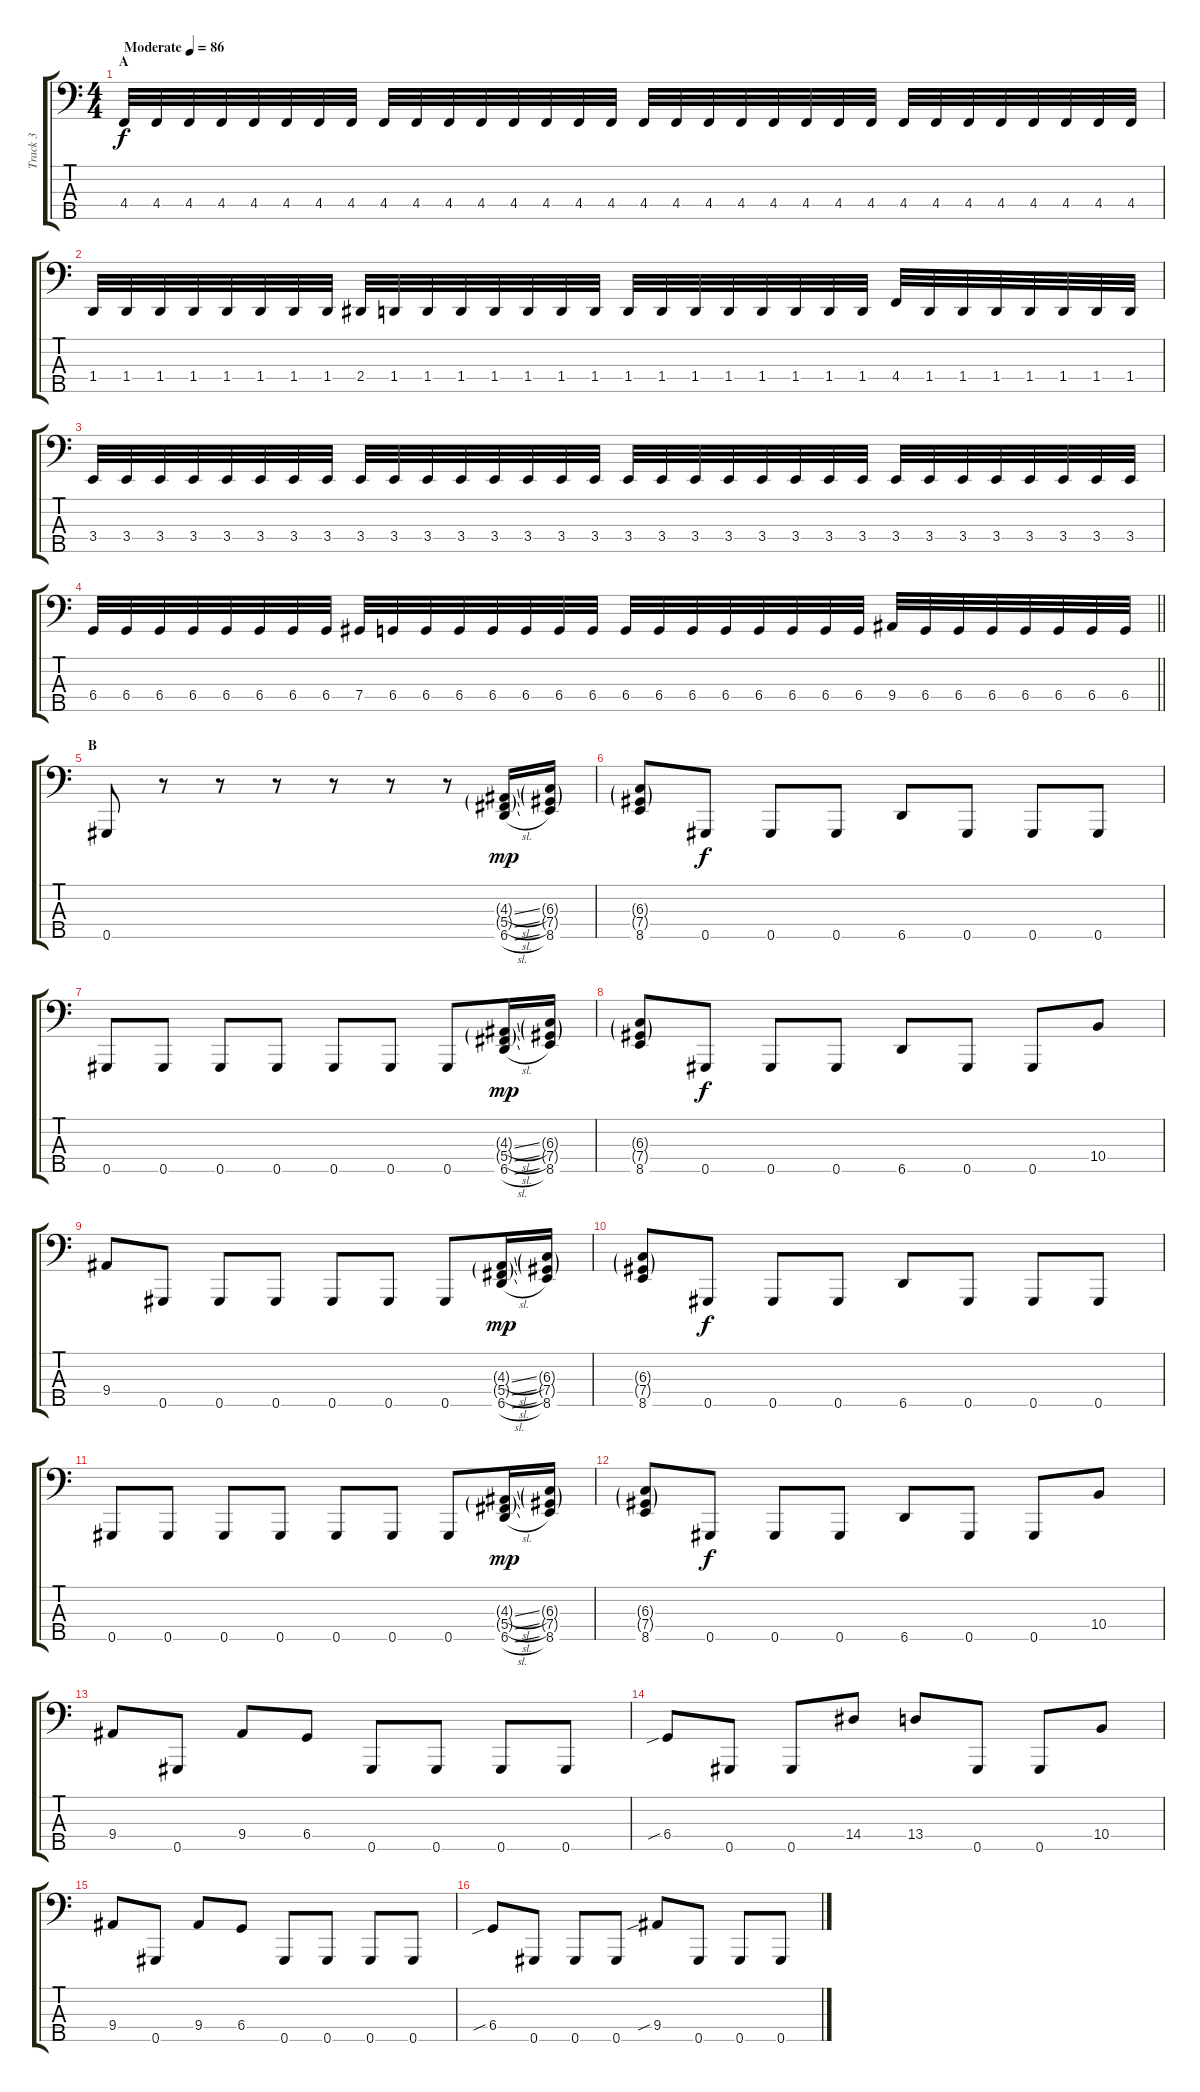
\track ("Track 3" "Track 3") {instrument electricbassfinger}
\staff {score tabs}
\tuning (E2 B1 Gb1 Db1 Ab0) {hide}
\ts (4 4)
\section ("" "A")
\tempo (86 "Moderate")
\clef f4
\ks c
4.4.32{dy f instrument electricbassfinger} 4.4.32 4.4.32 4.4.32 4.4.32 4.4.32 4.4.32 4.4.32 4.4.32 4.4.32 4.4.32 4.4.32 4.4.32 4.4.32 4.4.32 4.4.32 4.4.32 4.4.32 4.4.32 4.4.32 4.4.32 4.4.32 4.4.32 4.4.32 4.4.32 4.4.32 4.4.32 4.4.32 4.4.32 4.4.32 4.4.32 4.4.32 |
1.4.32 1.4.32 1.4.32 1.4.32 1.4.32 1.4.32 1.4.32 1.4.32 2.4.32 1.4.32 1.4.32 1.4.32 1.4.32 1.4.32 1.4.32 1.4.32 1.4.32 1.4.32 1.4.32 1.4.32 1.4.32 1.4.32 1.4.32 1.4.32 4.4.32 1.4.32 1.4.32 1.4.32 1.4.32 1.4.32 1.4.32 1.4.32 |
3.4.32 3.4.32 3.4.32 3.4.32 3.4.32 3.4.32 3.4.32 3.4.32 3.4.32 3.4.32 3.4.32 3.4.32 3.4.32 3.4.32 3.4.32 3.4.32 3.4.32 3.4.32 3.4.32 3.4.32 3.4.32 3.4.32 3.4.32 3.4.32 3.4.32 3.4.32 3.4.32 3.4.32 3.4.32 3.4.32 3.4.32 3.4.32 |
\barLineRight lightlight
6.4.32 6.4.32 6.4.32 6.4.32 6.4.32 6.4.32 6.4.32 6.4.32 7.4.32 6.4.32 6.4.32 6.4.32 6.4.32 6.4.32 6.4.32 6.4.32 6.4.32 6.4.32 6.4.32 6.4.32 6.4.32 6.4.32 6.4.32 6.4.32 9.4.32 6.4.32 6.4.32 6.4.32 6.4.32 6.4.32 6.4.32 6.4.32 |
\section ("" "B")
0.5.8 r.8 r.8 r.8 r.8 r.8 r.8 (4.3{sl g} 5.4{sl g} 6.5{sl}).16{dy mp} (6.3{g} 7.4{g} 8.5).16 |
(6.3{g} 7.4{g} 8.5).8 0.5.8{dy f} 0.5.8 0.5.8 6.5.8 0.5.8 0.5.8 0.5.8 |
0.5.8 0.5.8 0.5.8 0.5.8 0.5.8 0.5.8 0.5.8 (4.3{sl g} 5.4{sl g} 6.5{sl}).16{dy mp} (6.3{g} 7.4{g} 8.5).16 |
(6.3{g} 7.4{g} 8.5).8 0.5.8{dy f} 0.5.8 0.5.8 6.5.8 0.5.8 0.5.8 10.4.8 |
9.4.8 0.5.8 0.5.8 0.5.8 0.5.8 0.5.8 0.5.8 (4.3{sl g} 5.4{sl g} 6.5{sl}).16{dy mp} (6.3{g} 7.4{g} 8.5).16 |
(6.3{g} 7.4{g} 8.5).8 0.5.8{dy f} 0.5.8 0.5.8 6.5.8 0.5.8 0.5.8 0.5.8 |
0.5.8 0.5.8 0.5.8 0.5.8 0.5.8 0.5.8 0.5.8 (4.3{sl g} 5.4{sl g} 6.5{sl}).16{dy mp} (6.3{g} 7.4{g} 8.5).16 |
(6.3{g} 7.4{g} 8.5).8 0.5.8{dy f} 0.5.8 0.5.8 6.5.8 0.5.8 0.5.8 10.4.8 |
9.4.8 0.5.8 9.4.8 6.4.8 0.5.8 0.5.8 0.5.8 0.5.8 |
6.4{sib}.8 0.5.8 0.5.8 14.4.8 13.4.8 0.5.8 0.5.8 10.4.8 |
9.4.8 0.5.8 9.4.8 6.4.8 0.5.8 0.5.8 0.5.8 0.5.8 |
6.4{sib}.8 0.5.8 0.5.8 0.5.8 9.4{sib}.8 0.5.8 0.5.8 0.5.8
